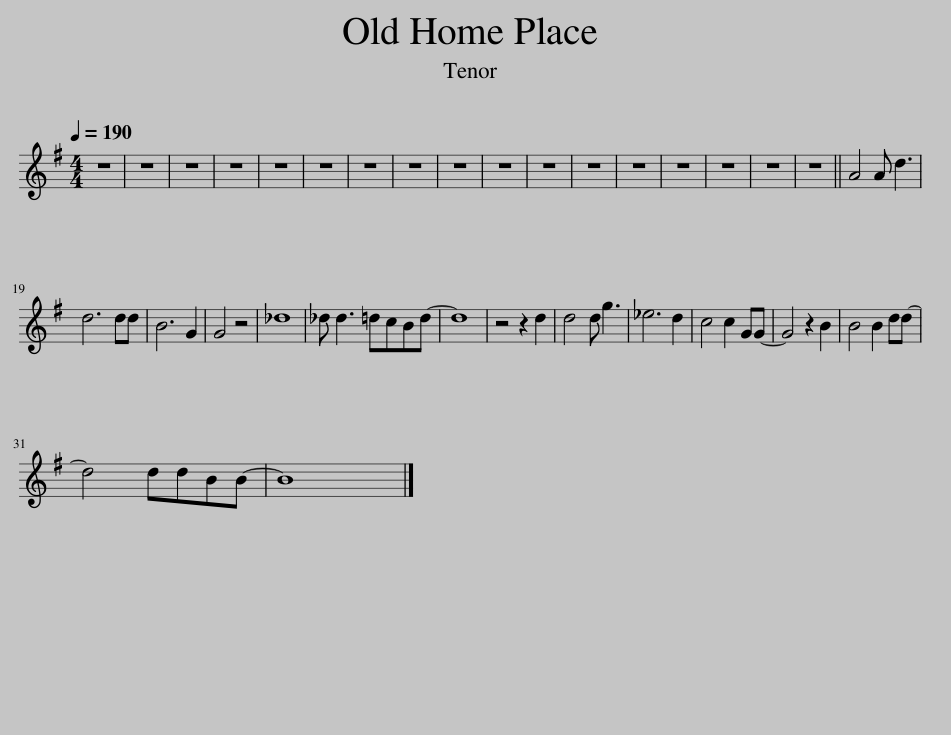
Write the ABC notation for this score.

X:1
L:1/8
Q:1/4=190
M:4/4
I:linebreak $
K:G
V:1 treble
V:1
 z8 | z8 | z8 | z8 | z8 | %5
 z8 | z8 | z8 | z8 | z8 | %10
 z8 | z8 | z8 | z8 | z8 | %15
 z8 | z8 || A4 A d3 |$ d6 dd | B6 G2 | %20
 G4 z4 | _d8 | _d d3 =dcBd- | d8 | z4 z2 d2 | %25
 d4 d g3 | _e6 d2 | c4 c2 GG- | G4 z2 B2 | B4 B2 dd- |$ %30
 d4 ddBB- | B8 |] %32
